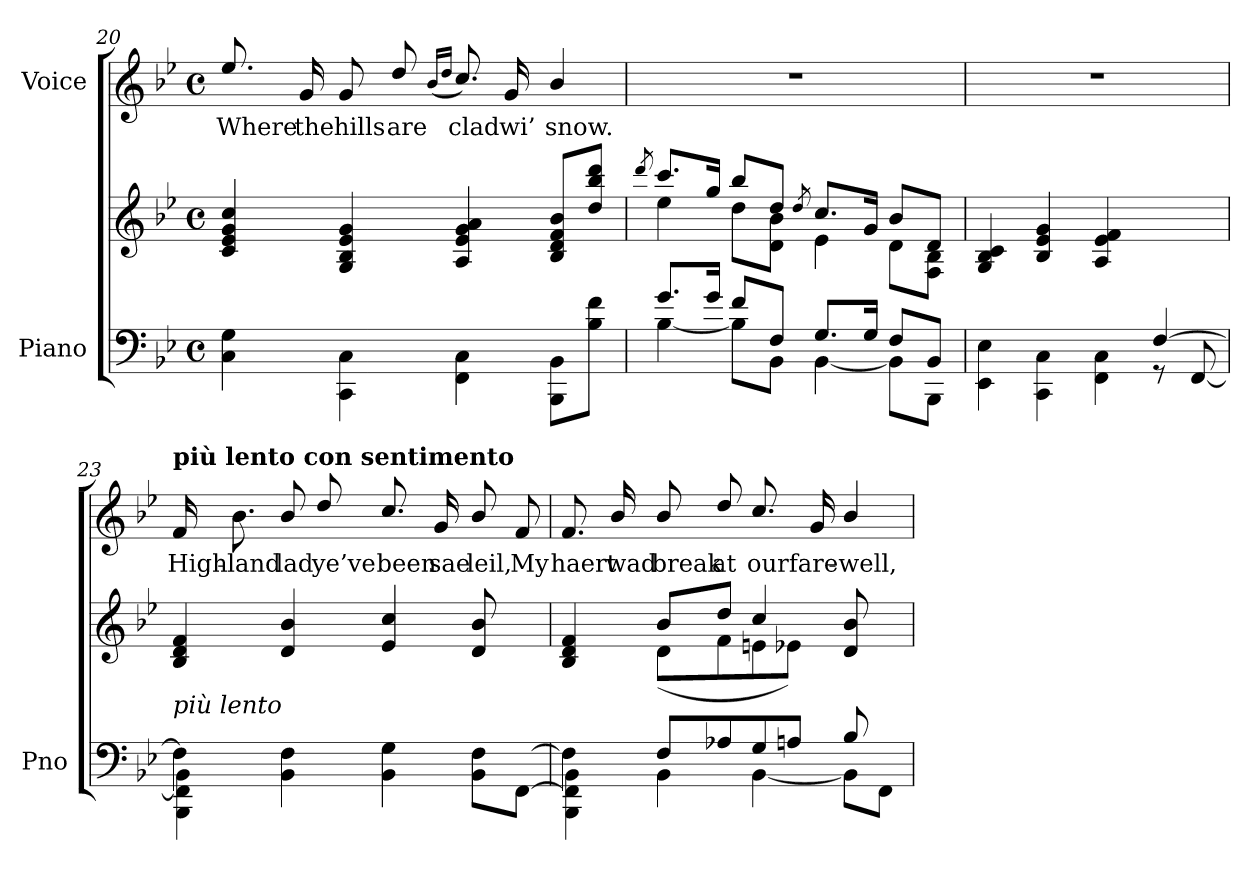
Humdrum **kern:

**kern	**kern	**kern	**text
*part2	*part2	*part1	*part1
*staff3	*staff2	*staff1	*staff1
*I"Piano	*	*I"Voice	*
*I'Pno	*	*	*
*clefF4	*clefG2	*clefG2	*
*k[b-e-]	*k[b-e-]	*k[b-e-]	*
*M4/4	*M4/4	*M4/4	*
*met(c)	*met(c)	*met(c)	*
=20	=20	=20	=20
4C\ 4G\	4c/ 4e-/ 4g/ 4cc/	8.ee-/	Where
.	.	16g/	the
4CC\ 4C\	4G/ 4B-/ 4e-/ 4g/	8g/	hills
.	.	8dd/	are
.	.	(16qb-/LL	.
.	.	16qdd/JJ	.
4FF\ 4C\	4A/ 4e-/ 4g/ 4a/	8.cc/)	clad
.	.	16g/	wi’
8BBB-\ 8BB-\L	8B-/ 8d/ 8f/ 8b-/L	4b-/	snow.
8B-\ 8f\J	8dd/ 8bb-/ 8ddd/J	.	.
=21	=21	=21	=21
.	8qddd/	.	.
*^	*^	*	*
8.g/L	[4B-\	8.ccc/L	4ee-\	1r	.
16g/Jk	.	16gg/Jk	.	.	.
8f/L	8B-\L]	8bb-/L	8dd\L	.	.
8F/J	8BB-\J	8dd/J	8d\ 8b-\J	.	.
.	.	8qdd/	.	.	.
8.G/L	[4BB-\	8.cc/L	4e-\	.	.
16G/Jk	.	16g/Jk	.	.	.
8F/L	8BB-\L]	8b-/L	8d\L	.	.
8BB-/J	8BBB-\J	8d/J	8F\ 8B-\J	.	.
*	*	*v	*v	*	*
=22	=22	=22	=22	=22
2.ryy	4EE-\ 4E-\	4G/ 4B-/ 4c/	1r	.
.	4CC\ 4C\	4B-/ 4e-/ 4g/	.	.
.	4FF\ 4C\	4A/ 4e-/ 4f/	.	.
[4F/	8r	4ryy	.	.
.	[<8FF/	.	.	.
=23	=23	=23	=23	=23
*	*^	*	*	*
!	!	!	!	!LO:TX:a:B:t=più lento con sentimento	!
!LO:TX:i:t=più lento	!	!	!	!	!
2..ryy	4F\]	4BBB-\ 4FF\] 4BB-\	4B-/ 4d/ 4f/	16f/	High-
.	.	.	.	8.b-\	-land
.	2.ryy	4BB-\ 4F\	4d/ 4b-/	8b-/	lad
.	.	.	.	8dd/	ye’ve
.	.	4BB-\ 4G\	4e-/ 4cc/	8.cc/	been
.	.	.	.	16g/	sae
.	.	8BB-\ 8F\L	8d/ 8b-/L	8b-/	leil,
[8F/J	.	[<8FF\J	8ryy	8f/	My
=24	=24	=24	=24	=24	=24
*	*	*^	*^	*	*
2..ryy	4F\]	4BBB-\ 4FF\] 4BB-\	4ryy	4B-/ 4d/ 4f/	4ryy	8.f/	haert
.	.	.	.	.	.	16b-/	wad
.	2.ryy	8F/L	4BB-\	8b-/L	(8d\L	8b-/	break
.	.	8A-X/	.	8dd/J	8f\	8dd/	at
.	.	8G/	[4BB-\	4cc/	8en\	8.cc/	our
.	.	8An/J	.	.	8e-X\J)	.	.
.	.	.	.	.	.	16g/	fare-
.	.	8B-/	8BB-\L]	8d/ 8b-/L	4ryy	4b-/	-well,
8F/J	.	8ryy	8FF\J	8ryy	.	.	.
*v	*v	*v	*v	*	*	*	*
*	*v	*v	*	*
=	=	=	=
*-	*-	*-	*-
